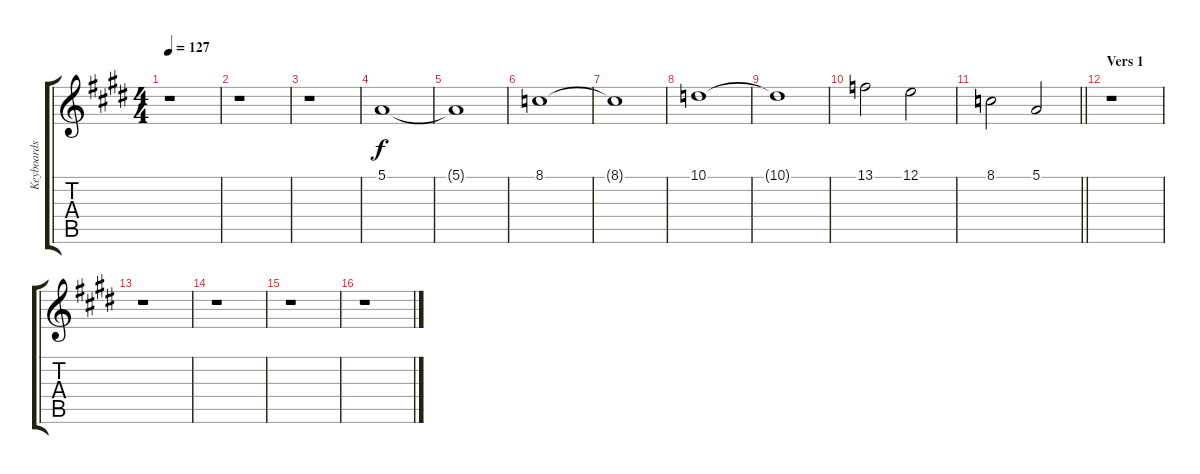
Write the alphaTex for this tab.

\track ("Keyboards" "Keyboards") {instrument fx7echoes}
\staff {score tabs}
\tuning (E4 B3 G3 D3 A2 E2) {hide}
\ts (4 4)
\tempo 127
\clef g2
\ks e
r.1{dy f} |
r.1 |
r.1 |
5.1.1 |
5.1{t}.1 |
8.1.1 |
8.1{t}.1 |
10.1.1 |
10.1{t}.1 |
13.1.2 12.1.2 |
\barLineRight lightlight
8.1.2 5.1.2 |
\section ("" "Vers 1")
r.1 |
r.1 |
r.1 |
r.1 |
r.1
